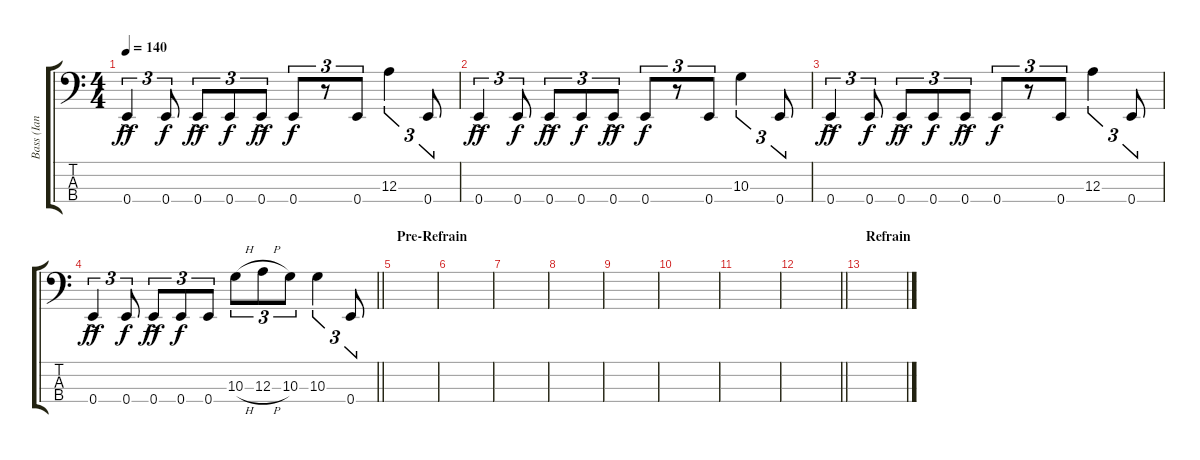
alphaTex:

\track ("Bass (Ian Peres)" "Bass (Ian ") {instrument electricbassfinger}
\staff {score tabs}
\tuning (G2 D2 A1 E1) {hide}
\ts (4 4)
\tempo 140
\clef f4
\ks c
0.4{ac}.4{tu (3 2) dy ff} 0.4.8{tu (3 2) dy f} 0.4{ac}.8{tu (3 2) dy ff} 0.4.8{tu (3 2) dy f} 0.4{ac}.8{tu (3 2) dy ff} 0.4.8{tu (3 2) dy f} r.8{tu (3 2)} 0.4.8{tu (3 2)} 12.3.4{tu (3 2)} 0.4.8{tu (3 2)} |
0.4{ac}.4{tu (3 2) dy ff} 0.4.8{tu (3 2) dy f} 0.4{ac}.8{tu (3 2) dy ff} 0.4.8{tu (3 2) dy f} 0.4{ac}.8{tu (3 2) dy ff} 0.4.8{tu (3 2) dy f} r.8{tu (3 2)} 0.4.8{tu (3 2)} 10.3.4{tu (3 2)} 0.4.8{tu (3 2)} |
0.4{ac}.4{tu (3 2) dy ff} 0.4.8{tu (3 2) dy f} 0.4{ac}.8{tu (3 2) dy ff} 0.4.8{tu (3 2) dy f} 0.4{ac}.8{tu (3 2) dy ff} 0.4.8{tu (3 2) dy f} r.8{tu (3 2)} 0.4.8{tu (3 2)} 12.3.4{tu (3 2)} 0.4.8{tu (3 2)} |
\barLineRight lightlight
0.4{ac}.4{tu (3 2) dy ff} 0.4.8{tu (3 2) dy f} 0.4{ac}.8{tu (3 2) dy ff} 0.4.8{tu (3 2) dy f} 0.4.8{tu (3 2)} 10.3{h}.8{tu (3 2)} 12.3{h}.8{tu (3 2)} 10.3.8{tu (3 2)} 10.3.4{tu (3 2)} 0.4.8{tu (3 2)} |
\section ("" "Pre-Refrain")
|
|
|
|
|
|
|
\barLineRight lightlight
|
\section ("" "Refrain")
